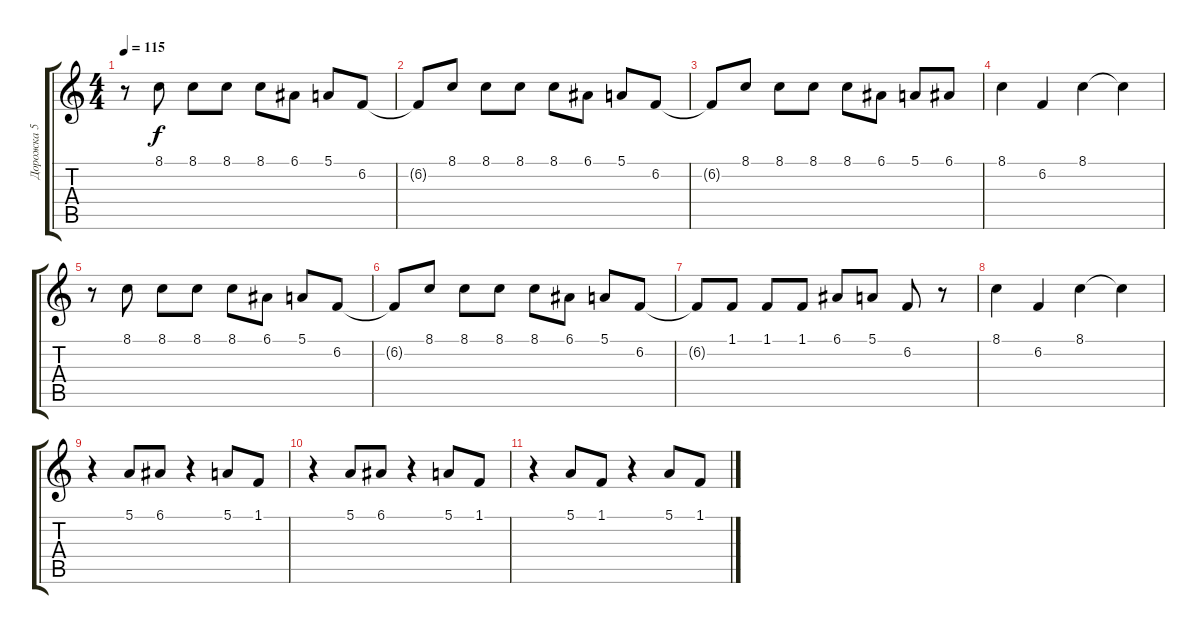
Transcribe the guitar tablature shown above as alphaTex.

\track ("Дорожка 5" "Дорожка 5") {instrument tuba}
\staff {score tabs}
\tuning (E4 B3 G3 D3 A2 E2) {hide}
\ts (4 4)
\tempo 115
\clef g2
\ks c
r.8{dy f} 8.1.8 8.1.8 8.1.8 8.1.8 6.1.8 5.1.8 6.2.8 |
6.2{t}.8 8.1.8 8.1.8 8.1.8 8.1.8 6.1.8 5.1.8 6.2.8 |
6.2{t}.8 8.1.8 8.1.8 8.1.8 8.1.8 6.1.8 5.1.8 6.1.8 |
8.1.4 6.2.4 8.1.4 8.1{t}.4 |
r.8 8.1.8 8.1.8 8.1.8 8.1.8 6.1.8 5.1.8 6.2.8 |
6.2{t}.8 8.1.8 8.1.8 8.1.8 8.1.8 6.1.8 5.1.8 6.2.8 |
6.2{t}.8 1.1.8 1.1.8 1.1.8 6.1.8 5.1.8 6.2.8 r.8 |
8.1.4 6.2.4 8.1.4 8.1{t}.4 |
r.4 5.1.8 6.1.8 r.4 5.1.8 1.1.8 |
r.4 5.1.8 6.1.8 r.4 5.1.8 1.1.8 |
r.4 5.1.8 1.1.8 r.4 5.1.8 1.1.8
